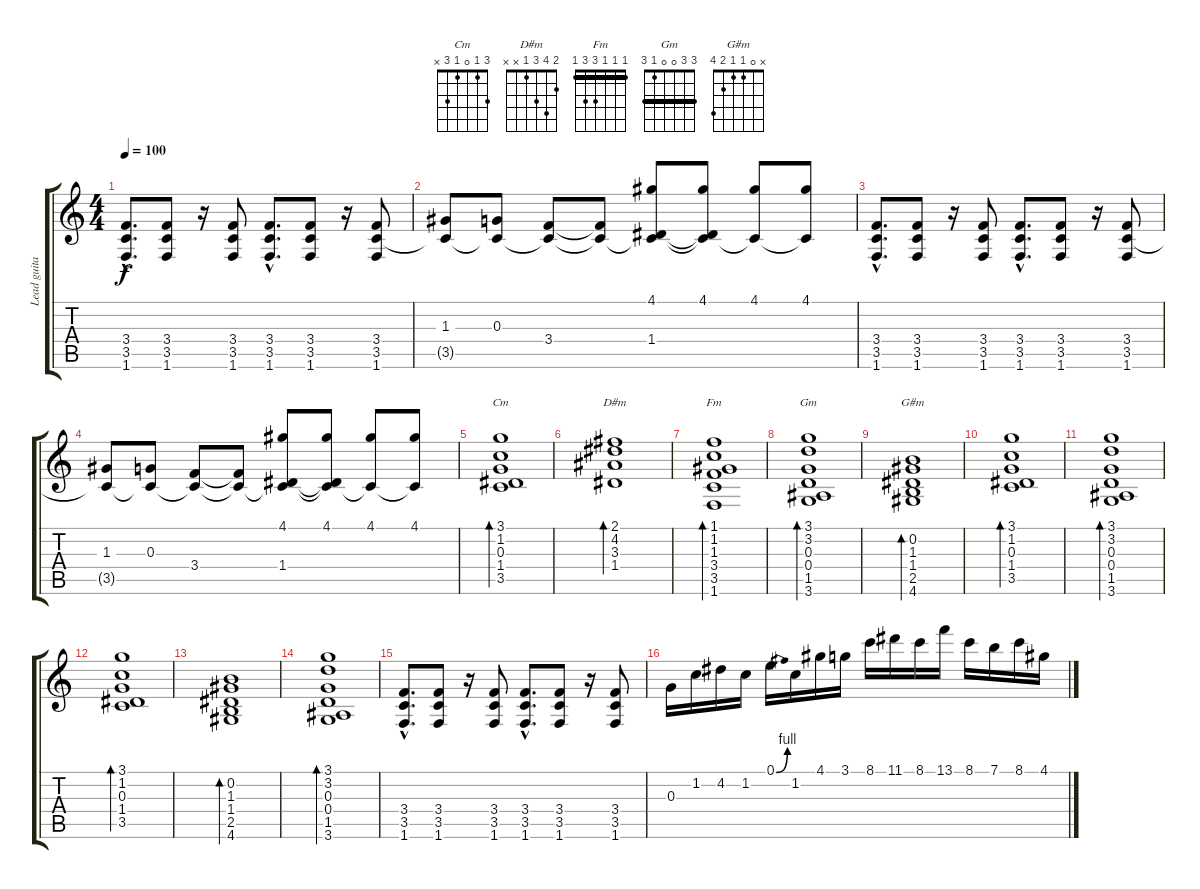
\track ("Lead guitar" "Lead guita") {instrument distortionguitar}
\staff {score tabs}
\tuning (E4 B3 G3 D3 A2 E2) {hide}
\chord ("Cm" 3 1 0 1 3 x)
\chord ("D#m" 2 4 3 1 x x)
\chord ("Fm" 1 1 1 3 3 1) {barre 1}
\chord ("Gm" 3 3 0 0 1 3) {barre 3}
\chord ("G#m" x 0 1 1 2 4)
\ts (4 4)
\tempo 100
\clef g2
\ks c
(3.4{hac} 3.5{hac} 1.6{hac}).8{d dy f} (3.4 3.5 1.6).8 r.16 (3.4 3.5 1.6).8 (3.4{hac} 3.5{hac} 1.6{hac}).8{d} (3.4 3.5 1.6).8 r.16 (3.4 3.5 1.6).8 |
(1.3 3.5{t}).8 (0.3 3.5{t}).8 (3.4 3.5{t}).8 (3.4{t} 3.5{t}).8 (4.1 1.4 3.5{t}).8 (4.1 1.4{t} 3.5{t}).8 (4.1 3.5{t}).8 (4.1 3.5{t}).8 |
(3.4{hac} 3.5{hac} 1.6{hac}).8{d} (3.4 3.5 1.6).8 r.16 (3.4 3.5 1.6).8 (3.4{hac} 3.5{hac} 1.6{hac}).8{d} (3.4 3.5 1.6).8 r.16 (3.4 3.5 1.6).8 |
(1.3 3.5{t}).8 (0.3 3.5{t}).8 (3.4 3.5{t}).8 (3.4{t} 3.5{t}).8 (4.1 1.4 3.5{t}).8 (4.1 1.4{t} 3.5{t}).8 (4.1 3.5{t}).8 (4.1 3.5{t}).8 |
(3.1 1.2 0.3 1.4 3.5).1{bd 480 ch "Cm" instrument electricguitarclean} |
(2.1 4.2 3.3 1.4).1{bd 480 ch "D#m"} |
(1.1 1.2 1.3 3.4 3.5 1.6).1{bd 480 ch "Fm"} |
(3.1 3.2 0.3 0.4 1.5 3.6).1{bd 480 ch "Gm"} |
(0.2 1.3 1.4 2.5 4.6).1{bd 480 ch "G#m"} |
(3.1 1.2 0.3 1.4 3.5).1{bd 480} |
(3.1 3.2 0.3 0.4 1.5 3.6).1{bd 480} |
(3.1 1.2 0.3 1.4 3.5).1{bd 480} |
(0.2 1.3 1.4 2.5 4.6).1{bd 480} |
(3.1 3.2 0.3 0.4 1.5 3.6).1{bd 480 instrument electricguitarclean} |
(3.4{hac} 3.5{hac} 1.6{hac}).8{d instrument distortionguitar} (3.4 3.5 1.6).8 r.16 (3.4 3.5 1.6).8 (3.4{hac} 3.5{hac} 1.6{hac}).8{d} (3.4 3.5 1.6).8 r.16 (3.4 3.5 1.6).8 |
0.3.16 1.2.16 4.2.16 1.2.16 0.1{be (bend 0 0 60 4)}.16 1.2.16 4.1.16 3.1.16 8.1.16 11.1.16 8.1.16 13.1.16 8.1.16 7.1.16 8.1.16 4.1.16
